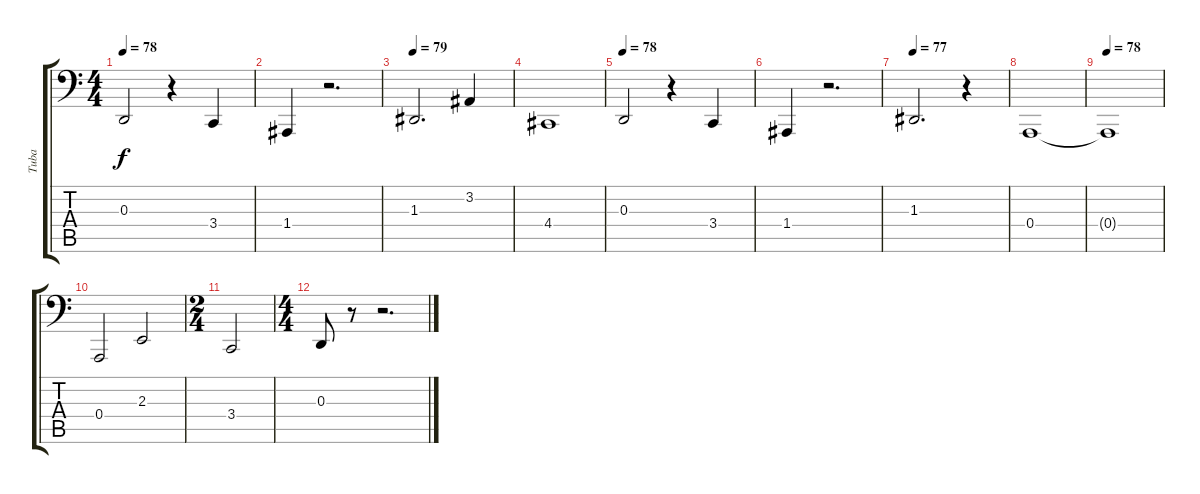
\track ("Tuba" "Tuba") {instrument tuba}
\staff {score tabs}
\tuning (C3 G2 D2 A1 E1 B0) {hide}
\ts (4 4)
\tempo 78
\clef f4
\ks c
0.3.2{dy f volume 10} r.4 3.4.4 |
1.4.4 r.2{d} |
\tempo 79
1.3.2{d} 3.2.4 |
4.4.1 |
\tempo 78
0.3.2 r.4 3.4.4 |
1.4.4 r.2{d} |
\tempo 77
1.3.2{d} r.4 |
0.4.1 |
\tempo 78
0.4{t}.1 |
0.4.2{volume 15} 2.3.2 |
\ts (2 4)
3.4.2 |
\ts (4 4)
0.3.8 r.8 r.2{d}
